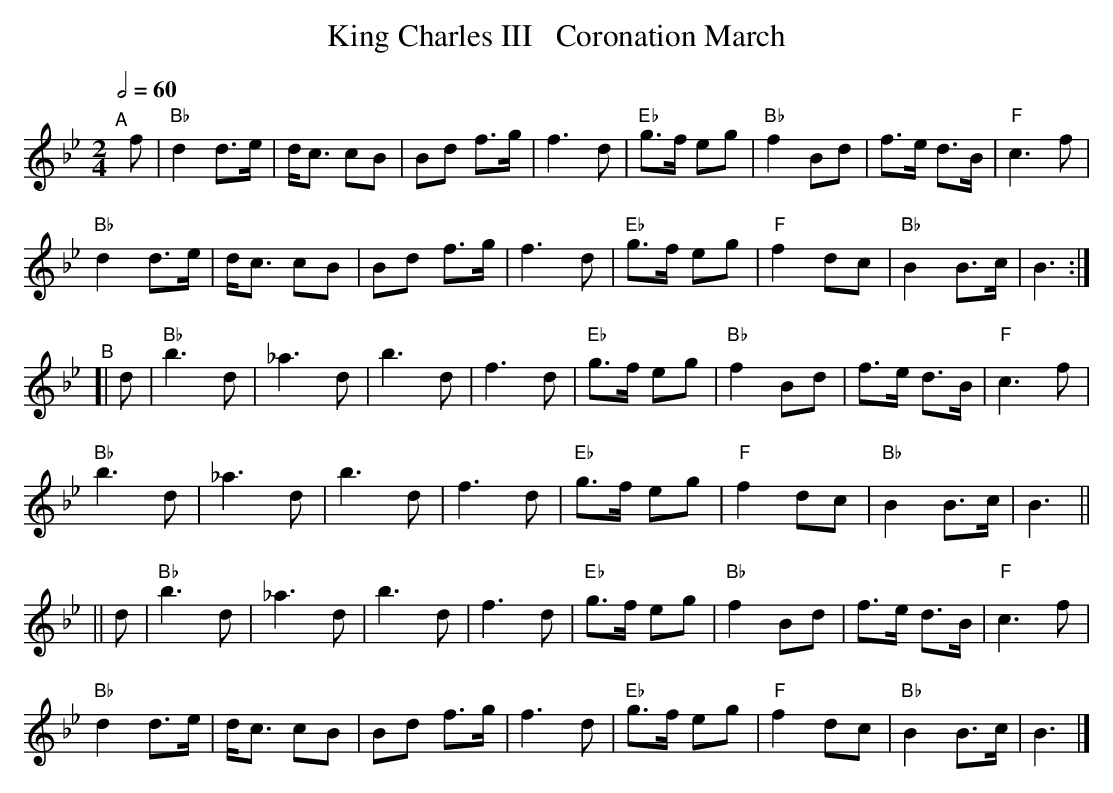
X:1
T: King Charles III   Coronation March
M: 2/4
L: 1/8
Q: 1/2 =60
K: Bb
"^A"[|] f |\
"Bb"d2 d>e | d<c cB | Bd f>g | f3 d | "Eb"g>f eg | "Bb"f2 Bd | f>e d>B | "F"c3 f |
"Bb"d2 d>e | d<c cB | Bd f>g | f3 d | "Eb"g>f eg | "F"f2 dc | "Bb"B2 B>c | B3 :|
"^B"[| d |\
"Bb"b3 d | _a3 d | b3 d | f3 d | "Eb"g>f eg | "Bb"f2 Bd | f>e d>B | "F"c3 f |
"Bb"b3 d | _a3 d | b3 d | f3 d | "Eb"g>f eg |  "F"f2 dc | "Bb"B2 B>c | B3 ||
|| d |\
"Bb"b3 d | _a3 d | b3 d | f3 d | "Eb"g>f eg | "Bb"f2 Bd | f>e d>B | "F"c3 f |
"Bb"d2 d>e | d<c cB | Bd f>g | f3 d | "Eb"g>f eg | "F"f2 dc | "Bb"B2 B>c | B3 |]
